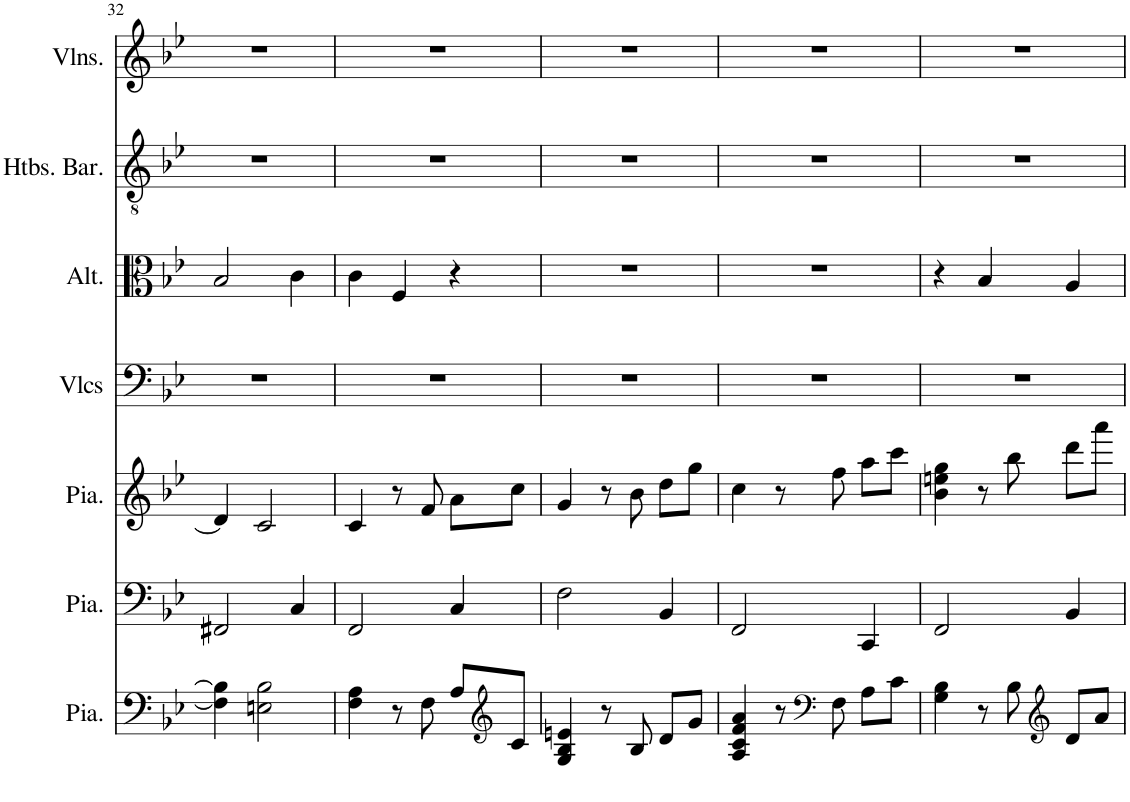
**kern	**kern	**kern	**kern	**kern	**kern	**kern
*part7	*part6	*part5	*part4	*part3	*part2	*part1
*staff7	*staff6	*staff5	*staff4	*staff3	*staff2	*staff1
*I"Piano, Organ	*I"Piano, Pedals	*I"Piano, Organ	*I"Violoncelles, Bass	*I"Altos, Tenor	*I"Hautbois Baryton, Alto	*I"Violons, Soprano
*I'Pia.	*I'Pia.	*I'Pia.	*I'Vlcs	*I'Alt.	*I'Htbs. Bar.	*I'Vlns.
!!LO:PB:g=z
*clefF4	*clefF4	*clefG2	*clefF4	*clefC3	*clefGv2	*clefG2
*k[b-e-]	*k[b-e-]	*k[b-e-]	*k[b-e-]	*k[b-e-]	*k[b-e-]	*k[b-e-]
*M3/4	*M3/4	*M3/4	*M3/4	*M3/4	*M3/4	*M3/4
=32	=32	=32	=32	=32	=32	=32
4F\] 4B-\]	2FF#X/	4d-/]	2.r	2B-/	2.r	2.r
2En\ 2B-\	.	2c/	.	.	.	.
.	4C/	.	.	4c\	.	.
=33	=33	=33	=33	=33	=33	=33
4F\ 4A\	2FF/	4c/	2.r	4c\	2.r	2.r
8r	.	8r	.	4F/	.	.
8F\	.	8f/	.	.	.	.
8A/L	4C/	8a\L	.	4r	.	.
*clefG2	*	*	*	*	*	*
8c/J	.	8cc\J	.	.	.	.
=34	=34	=34	=34	=34	=34	=34
4G/ 4B-/ 4en/	2F\	4g/	2.r	2.r	2.r	2.r
8r	.	8r	.	.	.	.
8B-/	.	8b-\	.	.	.	.
8d/L	4BB-/	8dd\L	.	.	.	.
8g/J	.	8gg\J	.	.	.	.
=35	=35	=35	=35	=35	=35	=35
4A/ 4c/ 4f/ 4a/	2FF/	4cc\	2.r	2.r	2.r	2.r
8r	.	8r	.	.	.	.
*clefF4	*	*	*	*	*	*
8F\	.	8ff\	.	.	.	.
8A\L	4CC/	8aa\L	.	.	.	.
8c\J	.	8ccc\J	.	.	.	.
=36	=36	=36	=36	=36	=36	=36
4G\ 4B-\	2FF/	4b-\ 4een\ 4gg\	2.r	4r	2.r	2.r
8r	.	8r	.	4B-/	.	.
8B-\	.	8bb-\	.	.	.	.
*clefG2	*	*	*	*	*	*
8d/L	4BB-/	8ddd\L	.	4A/	.	.
8a/J	.	8aaa\J	.	.	.	.
=	=	=	=	=	=	=
*-	*-	*-	*-	*-	*-	*-
